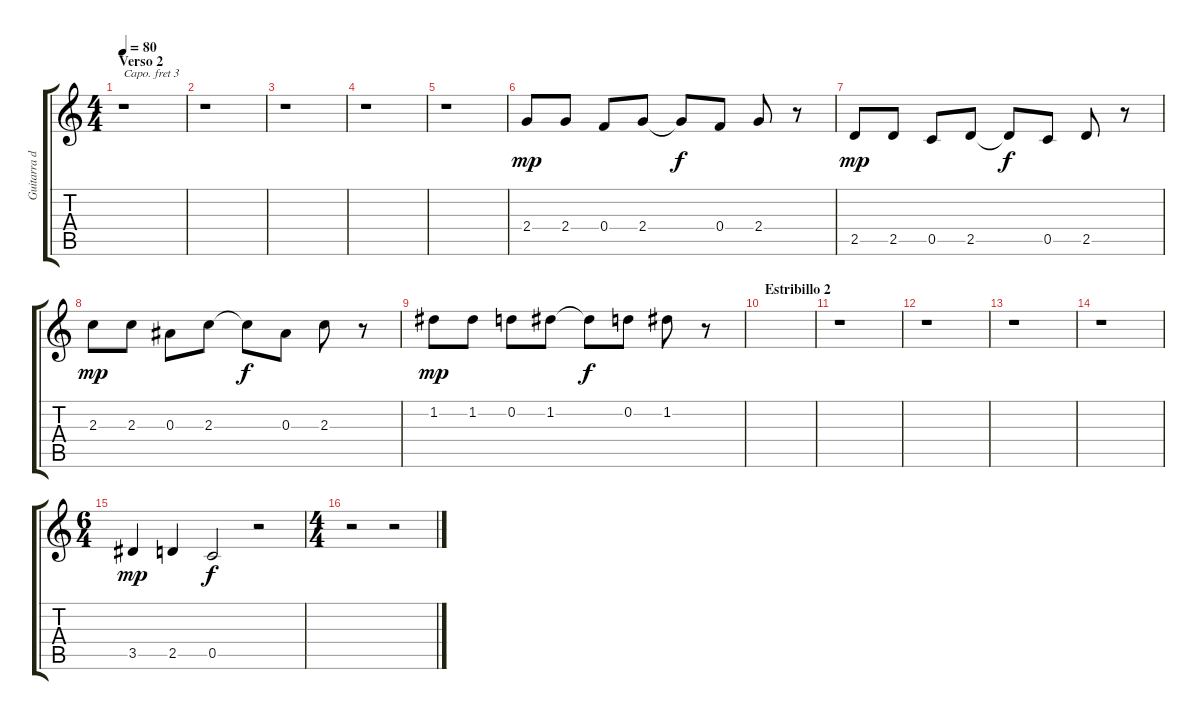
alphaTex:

\track ("Guitarra de Jazz (Jazz Guitar)" "Guitarra d") {instrument electricguitarjazz}
\staff {score tabs}
\capo 3
\tuning (E4 B3 G3 D3 A2 E2) {hide}
\ts (4 4)
\section ("" "Verso 2")
\tempo 80
\clef g2
\ks c
r.1{dy mp} |
r.1 |
r.1 |
r.1 |
r.1 |
2.4.8 2.4.8 0.4.8 2.4.8 2.4{t}.8{dy f} 0.4.8 2.4.8 r.8 |
2.5.8{dy mp} 2.5.8 0.5.8 2.5.8 2.5{t}.8{dy f} 0.5.8 2.5.8 r.8 |
2.3.8{dy mp} 2.3.8 0.3.8 2.3.8 2.3{t}.8{dy f} 0.3.8 2.3.8 r.8 |
1.2.8{dy mp} 1.2.8 0.2.8 1.2.8 1.2{t}.8{dy f} 0.2.8 1.2.8 r.8 |
\section ("" "Estribillo 2")
|
r.1 |
r.1 |
r.1 |
r.1 |
\ts (6 4)
3.5.4{dy mp} 2.5.4 0.5.2{dy f} r.2 |
\ts (4 4)
r.2 r.2
